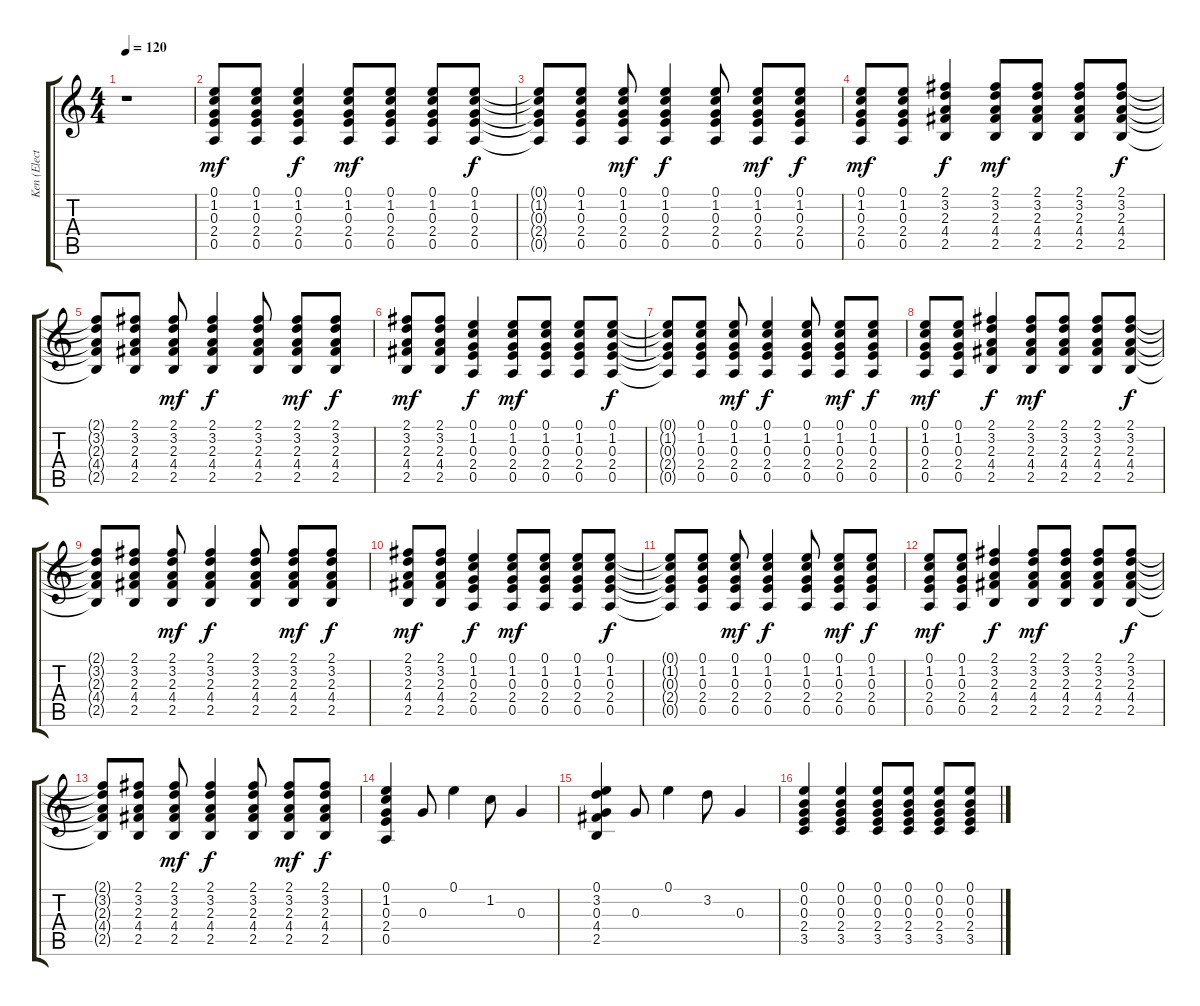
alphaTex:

\track ("Ken (Electric)" "Ken (Elect") {instrument distortionguitar}
\staff {score tabs}
\tuning (E4 B3 G3 D3 A2 E2) {hide}
\ts (4 4)
\tempo 120
\clef g2
\ks c
r.1{dy f} |
(0.1 1.2 0.3 2.4 0.5).8{dy mf} (0.1 1.2 0.3 2.4 0.5).8 (0.1 1.2 0.3 2.4 0.5).4{dy f} (0.1 1.2 0.3 2.4 0.5).8{dy mf} (0.1 1.2 0.3 2.4 0.5).8 (0.1 1.2 0.3 2.4 0.5).8 (0.1 1.2 0.3 2.4 0.5).8{dy f} |
(0.1{t} 1.2{t} 0.3{t} 2.4{t} 0.5{t}).8 (0.1 1.2 0.3 2.4 0.5).8 (0.1 1.2 0.3 2.4 0.5).8{dy mf} (0.1 1.2 0.3 2.4 0.5).4{dy f} (0.1 1.2 0.3 2.4 0.5).8 (0.1 1.2 0.3 2.4 0.5).8{dy mf} (0.1 1.2 0.3 2.4 0.5).8{dy f} |
(0.1 1.2 0.3 2.4 0.5).8{dy mf} (0.1 1.2 0.3 2.4 0.5).8 (2.1 3.2 2.3 4.4 2.5).4{dy f} (2.1 3.2 2.3 4.4 2.5).8{dy mf} (2.1 3.2 2.3 4.4 2.5).8 (2.1 3.2 2.3 4.4 2.5).8 (2.1 3.2 2.3 4.4 2.5).8{dy f} |
(2.1{t} 3.2{t} 2.3{t} 4.4{t} 2.5{t}).8 (2.1 3.2 2.3 4.4 2.5).8 (2.1 3.2 2.3 4.4 2.5).8{dy mf} (2.1 3.2 2.3 4.4 2.5).4{dy f} (2.1 3.2 2.3 4.4 2.5).8 (2.1 3.2 2.3 4.4 2.5).8{dy mf} (2.1 3.2 2.3 4.4 2.5).8{dy f} |
(2.1 3.2 2.3 4.4 2.5).8{dy mf} (2.1 3.2 2.3 4.4 2.5).8 (0.1 1.2 0.3 2.4 0.5).4{dy f} (0.1 1.2 0.3 2.4 0.5).8{dy mf} (0.1 1.2 0.3 2.4 0.5).8 (0.1 1.2 0.3 2.4 0.5).8 (0.1 1.2 0.3 2.4 0.5).8{dy f} |
(0.1{t} 1.2{t} 0.3{t} 2.4{t} 0.5{t}).8 (0.1 1.2 0.3 2.4 0.5).8 (0.1 1.2 0.3 2.4 0.5).8{dy mf} (0.1 1.2 0.3 2.4 0.5).4{dy f} (0.1 1.2 0.3 2.4 0.5).8 (0.1 1.2 0.3 2.4 0.5).8{dy mf} (0.1 1.2 0.3 2.4 0.5).8{dy f} |
(0.1 1.2 0.3 2.4 0.5).8{dy mf} (0.1 1.2 0.3 2.4 0.5).8 (2.1 3.2 2.3 4.4 2.5).4{dy f} (2.1 3.2 2.3 4.4 2.5).8{dy mf} (2.1 3.2 2.3 4.4 2.5).8 (2.1 3.2 2.3 4.4 2.5).8 (2.1 3.2 2.3 4.4 2.5).8{dy f} |
(2.1{t} 3.2{t} 2.3{t} 4.4{t} 2.5{t}).8 (2.1 3.2 2.3 4.4 2.5).8 (2.1 3.2 2.3 4.4 2.5).8{dy mf} (2.1 3.2 2.3 4.4 2.5).4{dy f} (2.1 3.2 2.3 4.4 2.5).8 (2.1 3.2 2.3 4.4 2.5).8{dy mf} (2.1 3.2 2.3 4.4 2.5).8{dy f} |
(2.1 3.2 2.3 4.4 2.5).8{dy mf} (2.1 3.2 2.3 4.4 2.5).8 (0.1 1.2 0.3 2.4 0.5).4{dy f} (0.1 1.2 0.3 2.4 0.5).8{dy mf} (0.1 1.2 0.3 2.4 0.5).8 (0.1 1.2 0.3 2.4 0.5).8 (0.1 1.2 0.3 2.4 0.5).8{dy f} |
(0.1{t} 1.2{t} 0.3{t} 2.4{t} 0.5{t}).8 (0.1 1.2 0.3 2.4 0.5).8 (0.1 1.2 0.3 2.4 0.5).8{dy mf} (0.1 1.2 0.3 2.4 0.5).4{dy f} (0.1 1.2 0.3 2.4 0.5).8 (0.1 1.2 0.3 2.4 0.5).8{dy mf} (0.1 1.2 0.3 2.4 0.5).8{dy f} |
(0.1 1.2 0.3 2.4 0.5).8{dy mf} (0.1 1.2 0.3 2.4 0.5).8 (2.1 3.2 2.3 4.4 2.5).4{dy f} (2.1 3.2 2.3 4.4 2.5).8{dy mf} (2.1 3.2 2.3 4.4 2.5).8 (2.1 3.2 2.3 4.4 2.5).8 (2.1 3.2 2.3 4.4 2.5).8{dy f} |
(2.1{t} 3.2{t} 2.3{t} 4.4{t} 2.5{t}).8 (2.1 3.2 2.3 4.4 2.5).8 (2.1 3.2 2.3 4.4 2.5).8{dy mf} (2.1 3.2 2.3 4.4 2.5).4{dy f} (2.1 3.2 2.3 4.4 2.5).8 (2.1 3.2 2.3 4.4 2.5).8{dy mf} (2.1 3.2 2.3 4.4 2.5).8{dy f} |
(0.1 1.2 0.3 2.4 0.5).4{balance 2 instrument distortionguitar} 0.3.8 0.1.4 1.2.8 0.3.4 |
(0.1 3.2 0.3 4.4 2.5).4 0.3.8 0.1.4 3.2.8 0.3.4 |
(0.1 0.2 0.3 2.4 3.5).4 (0.1 0.2 0.3 2.4 3.5).4 (0.1 0.2 0.3 2.4 3.5).8 (0.1 0.2 0.3 2.4 3.5).8 (0.1 0.2 0.3 2.4 3.5).8 (0.1 0.2 0.3 2.4 3.5).8
